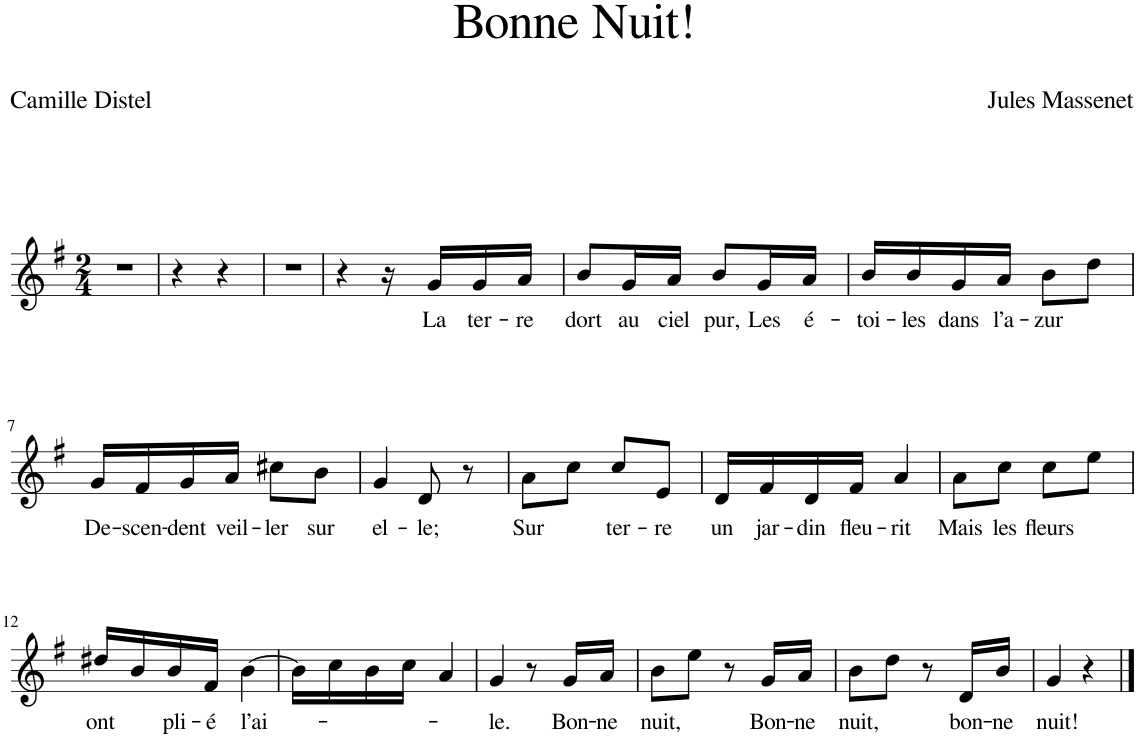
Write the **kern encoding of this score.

**kern	**text
*part1	*part1
*staff1	*staff1
*I"Piano	*
*I'Pno	*
*clefG2	*
*k[f#]	*
*M2/4	*
=1	=1
2r	.
=2	=2
4r	.
4r	.
=3	=3
2r	.
=4	=4
4r	.
16r	.
!	!LO:LY:b
16g/LL	La
!	!LO:LY:b
16g/	ter-
!	!LO:LY:b
16a/JJ	-re
=5	=5
!	!LO:LY:b
8b/L	dort
!	!LO:LY:b
16g/L	au
!	!LO:LY:b
16a/JJ	ciel
!	!LO:LY:b
8b/L	pur,
!	!LO:LY:b
16g/L	Les
!	!LO:LY:b
16a/JJ	é-
=6	=6
!	!LO:LY:b
16b/LL	-toi-
!	!LO:LY:b
16b/	-les
!	!LO:LY:b
16g/	dans
!	!LO:LY:b
16a/JJ	l’a-
!	!LO:LY:b
8b\L	-zur
8dd\J	.
!!LO:LB:g=z
=7	=7
!	!LO:LY:b
16g/LL	De-
!	!LO:LY:b
16f#/	-scen-
!	!LO:LY:b
16g/	-dent
!	!LO:LY:b
16a/JJ	veil-
!	!LO:LY:b
8cc#X\L	-ler
!	!LO:LY:b
8b\J	sur
=8	=8
!	!LO:LY:b
4g/	el-
!	!LO:LY:b
8d/	-le;
8r	.
=9	=9
!	!LO:LY:b
8a\L	Sur
8cc\J	.
!	!LO:LY:b
8cc/L	ter-
!	!LO:LY:b
8e/J	-re
=10	=10
!	!LO:LY:b
16d/LL	un
!	!LO:LY:b
16f#/	jar-
!	!LO:LY:b
16d/	-din
!	!LO:LY:b
16f#/JJ	fleu-
!	!LO:LY:b
4a/	-rit
=11	=11
!	!LO:LY:b
8a\L	Mais
!	!LO:LY:b
8cc\J	les
!	!LO:LY:b
8cc\L	fleurs
8ee\J	.
!!LO:LB:g=z
=12	=12
!	!LO:LY:b
16dd#X/LL	ont
16b/	.
!	!LO:LY:b
16b/	pli-
!	!LO:LY:b
16f#/JJ	-é
!	!LO:LY:b
[4b\	l’ai-
=13	=13
16b\LL]	.
16cc\	.
16b\	.
16cc\JJ	.
4a/	.
=14	=14
!	!LO:LY:b
4g/	-le.
8r	.
!	!LO:LY:b
16g/LL	Bon-
!	!LO:LY:b
16a/JJ	-ne
=15	=15
!	!LO:LY:b
8b\L	nuit,
8ee\J	.
8r	.
!	!LO:LY:b
16g/LL	Bon-
!	!LO:LY:b
16a/JJ	-ne
=16	=16
!	!LO:LY:b
8b\L	nuit,
8dd\J	.
8r	.
!	!LO:LY:b
16d/LL	bon-
!	!LO:LY:b
16b/JJ	-ne
=17	=17
!	!LO:LY:b
4g/	nuit!
4r	.
==	==
*-	*-
